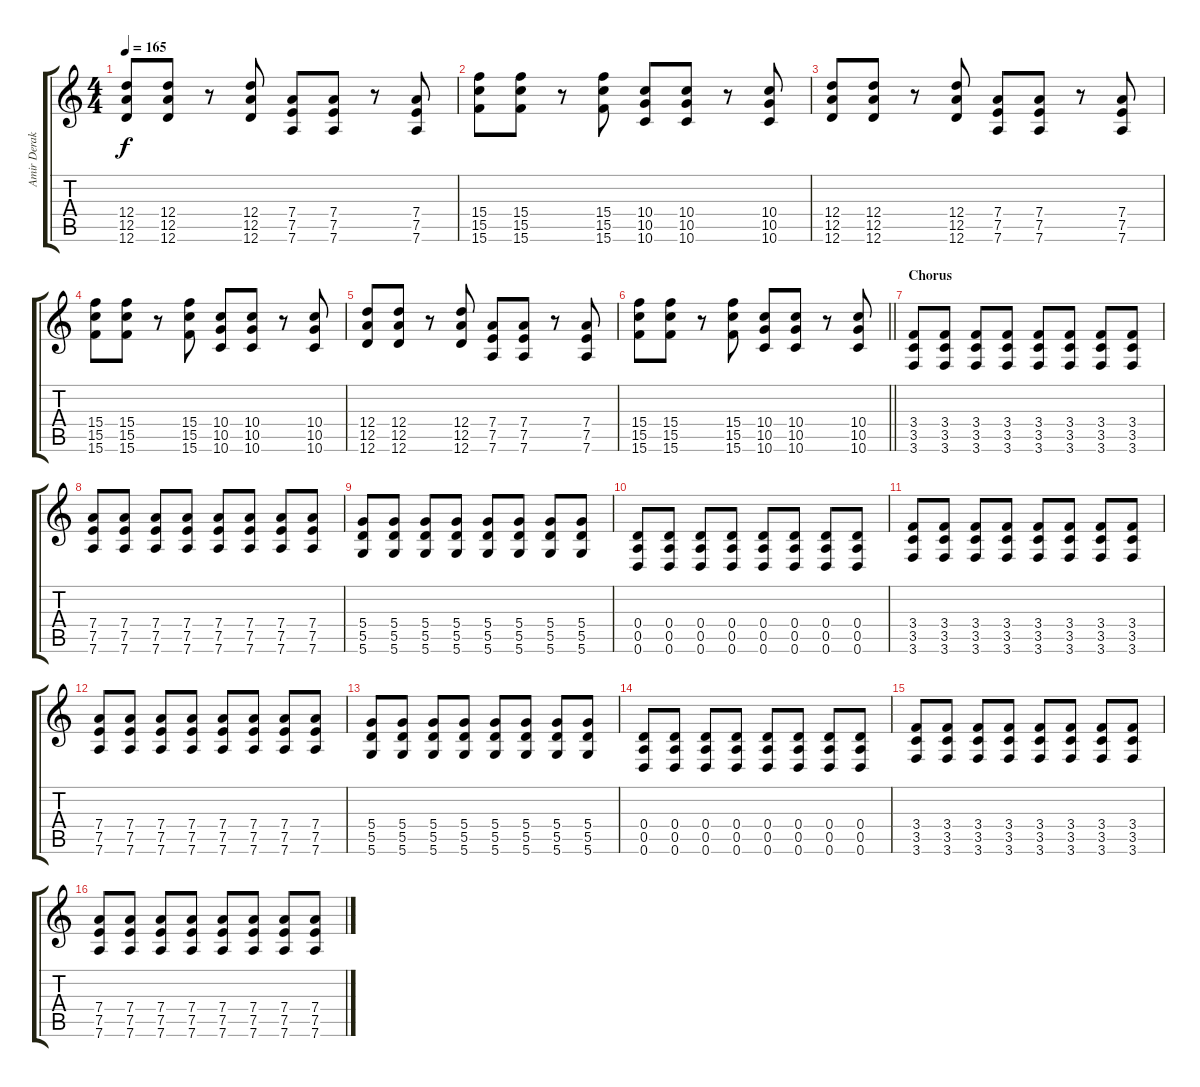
\track ("Amir Derakh-Lead Guitar" "Amir Derak") {instrument overdrivenguitar}
\staff {score tabs}
\tuning (E4 B3 G3 D3 A2 D2) {hide}
\ts (4 4)
\tempo 165
\clef g2
\ks c
(12.4 12.5 12.6).8{dy f} (12.4 12.5 12.6).8 r.8 (12.4 12.5 12.6).8 (7.4 7.5 7.6).8 (7.4 7.5 7.6).8 r.8 (7.4 7.5 7.6).8 |
(15.4 15.5 15.6).8 (15.4 15.5 15.6).8 r.8 (15.4 15.5 15.6).8 (10.4 10.5 10.6).8 (10.4 10.5 10.6).8 r.8 (10.4 10.5 10.6).8 |
(12.4 12.5 12.6).8 (12.4 12.5 12.6).8 r.8 (12.4 12.5 12.6).8 (7.4 7.5 7.6).8 (7.4 7.5 7.6).8 r.8 (7.4 7.5 7.6).8 |
(15.4 15.5 15.6).8 (15.4 15.5 15.6).8 r.8 (15.4 15.5 15.6).8 (10.4 10.5 10.6).8 (10.4 10.5 10.6).8 r.8 (10.4 10.5 10.6).8 |
(12.4 12.5 12.6).8 (12.4 12.5 12.6).8 r.8 (12.4 12.5 12.6).8 (7.4 7.5 7.6).8 (7.4 7.5 7.6).8 r.8 (7.4 7.5 7.6).8 |
\barLineRight lightlight
(15.4 15.5 15.6).8 (15.4 15.5 15.6).8 r.8 (15.4 15.5 15.6).8 (10.4 10.5 10.6).8 (10.4 10.5 10.6).8 r.8 (10.4 10.5 10.6).8 |
\section ("" "Chorus")
(3.4 3.5 3.6).8 (3.4 3.5 3.6).8 (3.4 3.5 3.6).8 (3.4 3.5 3.6).8 (3.4 3.5 3.6).8 (3.4 3.5 3.6).8 (3.4 3.5 3.6).8 (3.4 3.5 3.6).8 |
(7.4 7.5 7.6).8 (7.4 7.5 7.6).8 (7.4 7.5 7.6).8 (7.4 7.5 7.6).8 (7.4 7.5 7.6).8 (7.4 7.5 7.6).8 (7.4 7.5 7.6).8 (7.4 7.5 7.6).8 |
(5.4 5.5 5.6).8 (5.4 5.5 5.6).8 (5.4 5.5 5.6).8 (5.4 5.5 5.6).8 (5.4 5.5 5.6).8 (5.4 5.5 5.6).8 (5.4 5.5 5.6).8 (5.4 5.5 5.6).8 |
(0.4 0.5 0.6).8 (0.4 0.5 0.6).8 (0.4 0.5 0.6).8 (0.4 0.5 0.6).8 (0.4 0.5 0.6).8 (0.4 0.5 0.6).8 (0.4 0.5 0.6).8 (0.4 0.5 0.6).8 |
(3.4 3.5 3.6).8 (3.4 3.5 3.6).8 (3.4 3.5 3.6).8 (3.4 3.5 3.6).8 (3.4 3.5 3.6).8 (3.4 3.5 3.6).8 (3.4 3.5 3.6).8 (3.4 3.5 3.6).8 |
(7.4 7.5 7.6).8 (7.4 7.5 7.6).8 (7.4 7.5 7.6).8 (7.4 7.5 7.6).8 (7.4 7.5 7.6).8 (7.4 7.5 7.6).8 (7.4 7.5 7.6).8 (7.4 7.5 7.6).8 |
(5.4 5.5 5.6).8 (5.4 5.5 5.6).8 (5.4 5.5 5.6).8 (5.4 5.5 5.6).8 (5.4 5.5 5.6).8 (5.4 5.5 5.6).8 (5.4 5.5 5.6).8 (5.4 5.5 5.6).8 |
(0.4 0.5 0.6).8 (0.4 0.5 0.6).8 (0.4 0.5 0.6).8 (0.4 0.5 0.6).8 (0.4 0.5 0.6).8 (0.4 0.5 0.6).8 (0.4 0.5 0.6).8 (0.4 0.5 0.6).8 |
(3.4 3.5 3.6).8 (3.4 3.5 3.6).8 (3.4 3.5 3.6).8 (3.4 3.5 3.6).8 (3.4 3.5 3.6).8 (3.4 3.5 3.6).8 (3.4 3.5 3.6).8 (3.4 3.5 3.6).8 |
(7.4 7.5 7.6).8 (7.4 7.5 7.6).8 (7.4 7.5 7.6).8 (7.4 7.5 7.6).8 (7.4 7.5 7.6).8 (7.4 7.5 7.6).8 (7.4 7.5 7.6).8 (7.4 7.5 7.6).8
